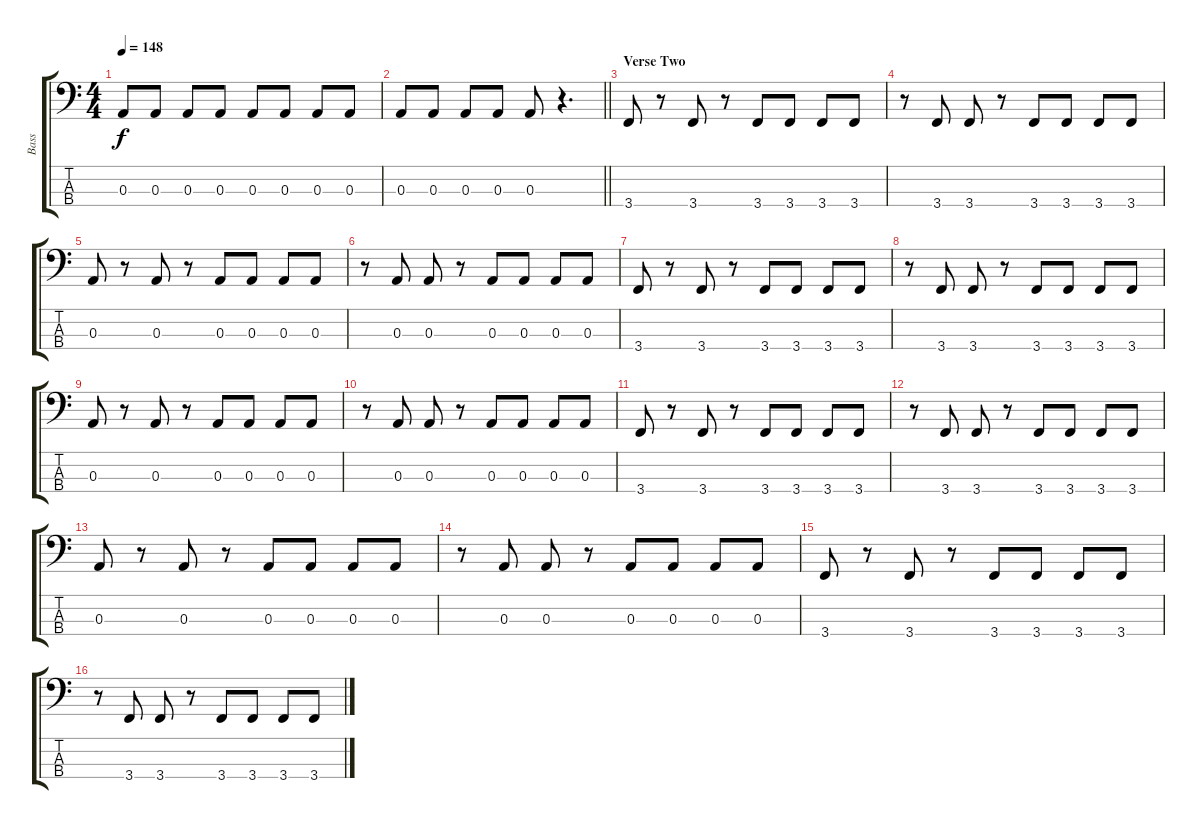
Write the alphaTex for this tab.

\track ("Bass" "Bass") {instrument electricbasspick}
\staff {score tabs}
\tuning (G2 D2 A1 D1) {hide}
\ts (4 4)
\tempo 148
\clef f4
\ks c
0.3.8{dy f} 0.3.8 0.3.8 0.3.8 0.3.8 0.3.8 0.3.8 0.3.8 |
\barLineRight lightlight
0.3.8 0.3.8 0.3.8 0.3.8 0.3.8 r.4{d} |
\section ("" "Verse Two")
3.4.8 r.8 3.4.8 r.8 3.4.8 3.4.8 3.4.8 3.4.8 |
r.8 3.4.8 3.4.8 r.8 3.4.8 3.4.8 3.4.8 3.4.8 |
0.3.8 r.8 0.3.8 r.8 0.3.8 0.3.8 0.3.8 0.3.8 |
r.8 0.3.8 0.3.8 r.8 0.3.8 0.3.8 0.3.8 0.3.8 |
3.4.8 r.8 3.4.8 r.8 3.4.8 3.4.8 3.4.8 3.4.8 |
r.8 3.4.8 3.4.8 r.8 3.4.8 3.4.8 3.4.8 3.4.8 |
0.3.8 r.8 0.3.8 r.8 0.3.8 0.3.8 0.3.8 0.3.8 |
r.8 0.3.8 0.3.8 r.8 0.3.8 0.3.8 0.3.8 0.3.8 |
3.4.8 r.8 3.4.8 r.8 3.4.8 3.4.8 3.4.8 3.4.8 |
r.8 3.4.8 3.4.8 r.8 3.4.8 3.4.8 3.4.8 3.4.8 |
0.3.8 r.8 0.3.8 r.8 0.3.8 0.3.8 0.3.8 0.3.8 |
r.8 0.3.8 0.3.8 r.8 0.3.8 0.3.8 0.3.8 0.3.8 |
3.4.8 r.8 3.4.8 r.8 3.4.8 3.4.8 3.4.8 3.4.8 |
r.8 3.4.8 3.4.8 r.8 3.4.8 3.4.8 3.4.8 3.4.8
